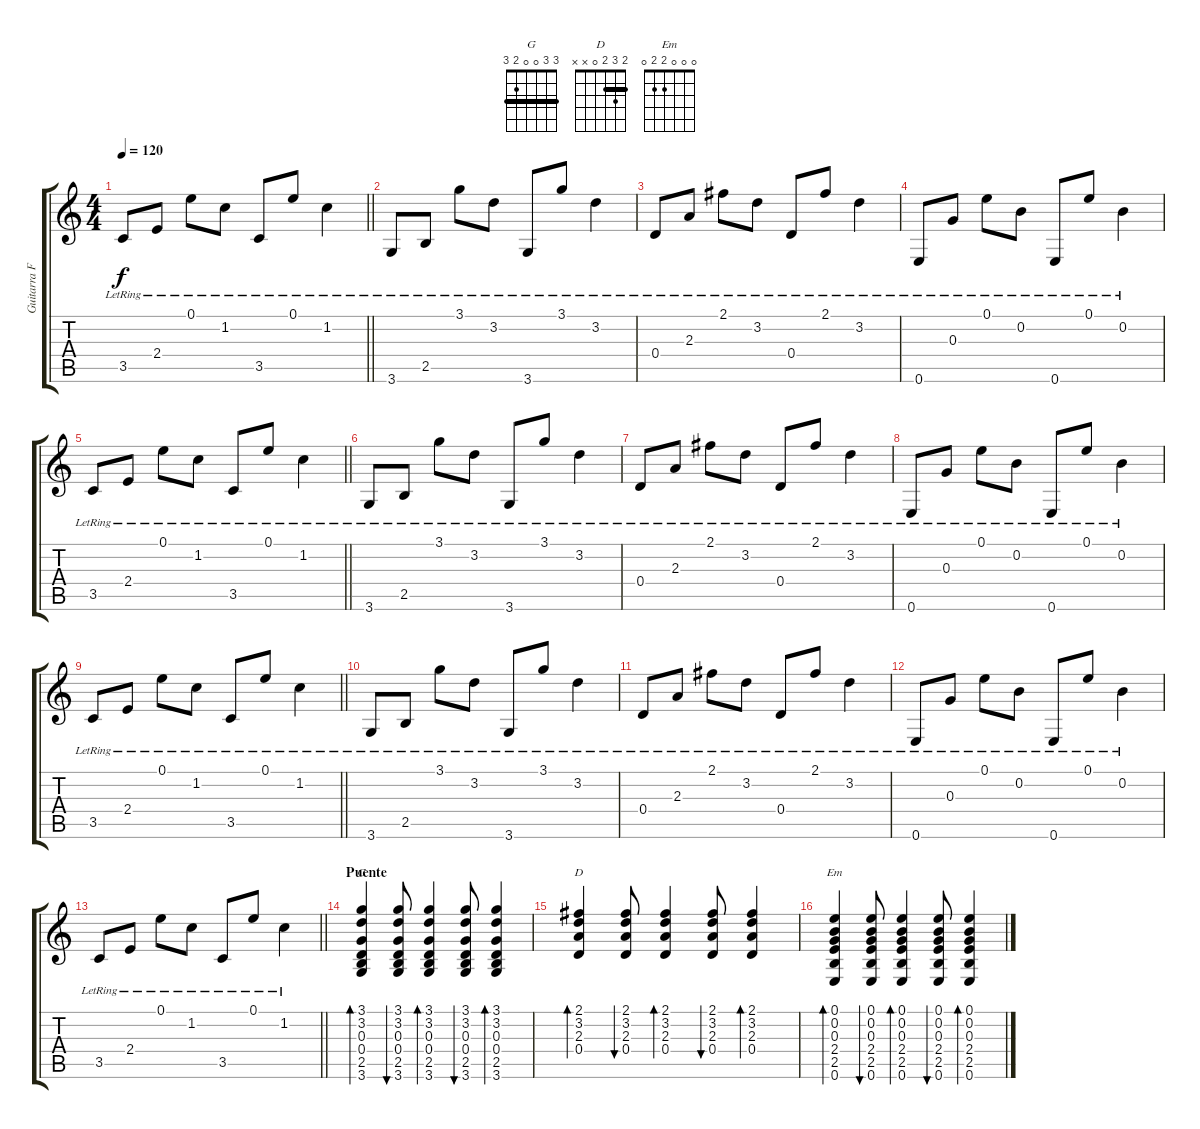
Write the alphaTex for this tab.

\track ("Guitarra Fondo" "Guitarra F") {instrument electricguitarjazz}
\staff {score tabs}
\tuning (E4 B3 G3 D3 A2 E2) {hide}
\chord ("G" 3 3 0 0 2 3) {barre 3}
\chord ("D" 2 3 2 0 x x) {barre 2}
\chord ("Em" 0 0 0 2 2 0)
\ts (4 4)
\tempo 120
\clef g2
\barLineRight lightlight
\ks c
3.5{lr}.8{dy f} 2.4{lr}.8 0.1{lr}.8 1.2{lr}.8 3.5{lr}.8 0.1{lr}.8 1.2{lr}.4 |
3.6{lr}.8{volume 6} 2.5{lr}.8 3.1{lr}.8 3.2{lr}.8 3.6{lr}.8 3.1{lr}.8 3.2{lr}.4 |
0.4{lr}.8 2.3{lr}.8 2.1{lr}.8 3.2{lr}.8 0.4{lr}.8 2.1{lr}.8 3.2{lr}.4 |
0.6{lr}.8 0.3{lr}.8 0.1{lr}.8 0.2{lr}.8 0.6{lr}.8 0.1{lr}.8 0.2{lr}.4 |
\barLineRight lightlight
3.5{lr}.8 2.4{lr}.8 0.1{lr}.8 1.2{lr}.8 3.5{lr}.8 0.1{lr}.8 1.2{lr}.4 |
3.6{lr}.8{volume 6} 2.5{lr}.8 3.1{lr}.8 3.2{lr}.8 3.6{lr}.8 3.1{lr}.8 3.2{lr}.4 |
0.4{lr}.8 2.3{lr}.8 2.1{lr}.8 3.2{lr}.8 0.4{lr}.8 2.1{lr}.8 3.2{lr}.4 |
0.6{lr}.8 0.3{lr}.8 0.1{lr}.8 0.2{lr}.8 0.6{lr}.8 0.1{lr}.8 0.2{lr}.4 |
\barLineRight lightlight
3.5{lr}.8 2.4{lr}.8 0.1{lr}.8 1.2{lr}.8 3.5{lr}.8 0.1{lr}.8 1.2{lr}.4 |
3.6{lr}.8{volume 6} 2.5{lr}.8 3.1{lr}.8 3.2{lr}.8 3.6{lr}.8 3.1{lr}.8 3.2{lr}.4 |
0.4{lr}.8 2.3{lr}.8 2.1{lr}.8 3.2{lr}.8 0.4{lr}.8 2.1{lr}.8 3.2{lr}.4 |
0.6{lr}.8 0.3{lr}.8 0.1{lr}.8 0.2{lr}.8 0.6{lr}.8 0.1{lr}.8 0.2{lr}.4 |
\barLineRight lightlight
3.5{lr}.8 2.4{lr}.8 0.1{lr}.8 1.2{lr}.8 3.5{lr}.8 0.1{lr}.8 1.2{lr}.4 |
\section ("" "Puente")
(3.1 3.2 0.3 0.4 2.5 3.6).4{bd 60 ch "G" volume 11} (3.1 3.2 0.3 0.4 2.5 3.6).8{bu 60} (3.1 3.2 0.3 0.4 2.5 3.6).4{bd 60} (3.1 3.2 0.3 0.4 2.5 3.6).8{bu 60} (3.1 3.2 0.3 0.4 2.5 3.6).4{bd 60} |
(2.1 3.2 2.3 0.4).4{bd 60 ch "D"} (2.1 3.2 2.3 0.4).8{bu 60} (2.1 3.2 2.3 0.4).4{bd 60} (2.1 3.2 2.3 0.4).8{bu 60} (2.1 3.2 2.3 0.4).4{bd 60} |
(0.1 0.2 0.3 2.4 2.5 0.6).4{bd 60 ch "Em"} (0.1 0.2 0.3 2.4 2.5 0.6).8{bu 60} (0.1 0.2 0.3 2.4 2.5 0.6).4{bd 60} (0.1 0.2 0.3 2.4 2.5 0.6).8{bu 60} (0.1 0.2 0.3 2.4 2.5 0.6).4{bd 60}
